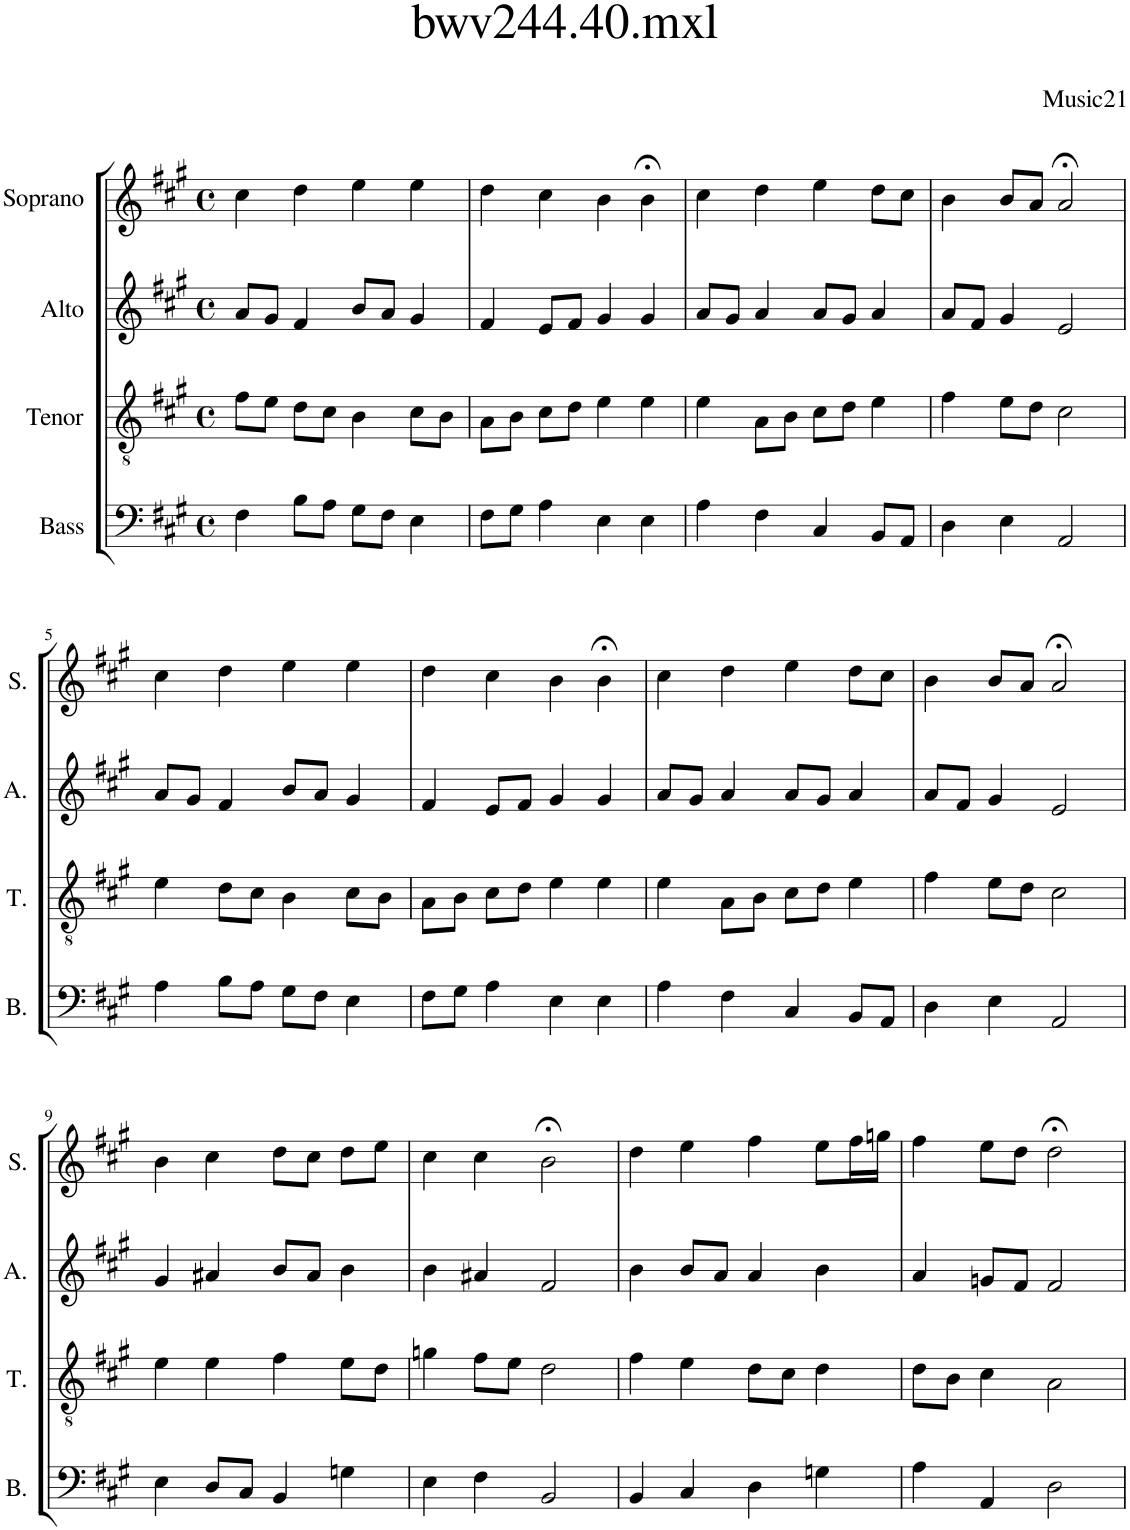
**kern	**kern	**kern	**kern
*part4	*part3	*part2	*part1
*staff4	*staff3	*staff2	*staff1
*I"Bass	*I"Tenor	*I"Alto	*I"Soprano
*I'B.	*I'T.	*I'A.	*I'S.
*clefF4	*clefGv2	*clefG2	*clefG2
*k[f#c#g#]	*k[f#c#g#]	*k[f#c#g#]	*k[f#c#g#]
*f#:	*f#:	*f#:	*f#:
*M4/4	*M4/4	*M4/4	*M4/4
*met(c)	*met(c)	*met(c)	*met(c)
=1	=1	=1	=1
4F#\	8f#\L	8a/L	4cc#\
.	8e\J	8g#/J	.
8B\L	8d\L	4f#/	4dd\
8A\J	8c#\J	.	.
8G#\L	4B\	8b/L	4ee\
8F#\J	.	8a/J	.
4E\	8c#\L	4g#/	4ee\
.	8B\J	.	.
=2	=2	=2	=2
8F#\L	8A\L	4f#/	4dd\
8G#\J	8B\J	.	.
4A\	8c#\L	8e/L	4cc#\
.	8d\J	8f#/J	.
4E\	4e\	4g#/	4b\
4E\	4e\	4g#/	4b;<\
=3	=3	=3	=3
4A\	4e\	8a/L	4cc#\
.	.	8g#/J	.
4F#\	8A\L	4a/	4dd\
.	8B\J	.	.
4C#/	8c#\L	8a/L	4ee\
.	8d\J	8g#/J	.
8BB/L	4e\	4a/	8dd\L
8AA/J	.	.	8cc#\J
=4	=4	=4	=4
4D\	4f#\	8a/L	4b\
.	.	8f#/J	.
4E\	8e\L	4g#/	8b/L
.	8d\J	.	8a/J
2AA/	2c#\	2e/	2a;</
!!LO:LB:g=z
=5	=5	=5	=5
4A\	4e\	8a/L	4cc#\
.	.	8g#/J	.
8B\L	8d\L	4f#/	4dd\
8A\J	8c#\J	.	.
8G#\L	4B\	8b/L	4ee\
8F#\J	.	8a/J	.
4E\	8c#\L	4g#/	4ee\
.	8B\J	.	.
=6	=6	=6	=6
8F#\L	8A\L	4f#/	4dd\
8G#\J	8B\J	.	.
4A\	8c#\L	8e/L	4cc#\
.	8d\J	8f#/J	.
4E\	4e\	4g#/	4b\
4E\	4e\	4g#/	4b;<\
=7	=7	=7	=7
4A\	4e\	8a/L	4cc#\
.	.	8g#/J	.
4F#\	8A\L	4a/	4dd\
.	8B\J	.	.
4C#/	8c#\L	8a/L	4ee\
.	8d\J	8g#/J	.
8BB/L	4e\	4a/	8dd\L
8AA/J	.	.	8cc#\J
=8	=8	=8	=8
4D\	4f#\	8a/L	4b\
.	.	8f#/J	.
4E\	8e\L	4g#/	8b/L
.	8d\J	.	8a/J
2AA/	2c#\	2e/	2a;</
!!LO:LB:g=z
=9	=9	=9	=9
4E\	4e\	4g#/	4b\
8D/L	4e\	4a#X/	4cc#\
8C#/J	.	.	.
4BB/	4f#\	8b/L	8dd\L
.	.	8a#/J	8cc#\J
4Gn\	8e\L	4b\	8dd\L
.	8d\J	.	8ee\J
=10	=10	=10	=10
4E\	4gn\	4b\	4cc#\
4F#\	8f#\L	4a#X/	4cc#\
.	8e\J	.	.
2BB/	2d\	2f#/	2b;<\
=11	=11	=11	=11
4BB/	4f#\	4b\	4dd\
4C#/	4e\	8b/L	4ee\
.	.	8a/J	.
4D\	8d\L	4a/	4ff#\
.	8c#\J	.	.
4Gn\	4d\	4b\	8ee\L
.	.	.	16ff#\L
.	.	.	16ggn\JJ
=12	=12	=12	=12
4A\	8d\L	4a/	4ff#\
.	8B\J	.	.
4AA/	4c#\	8gn/L	8ee\L
.	.	8f#/J	8dd\J
2D\	2A\	2f#/	2dd;<\
=	=	=	=
*-	*-	*-	*-
